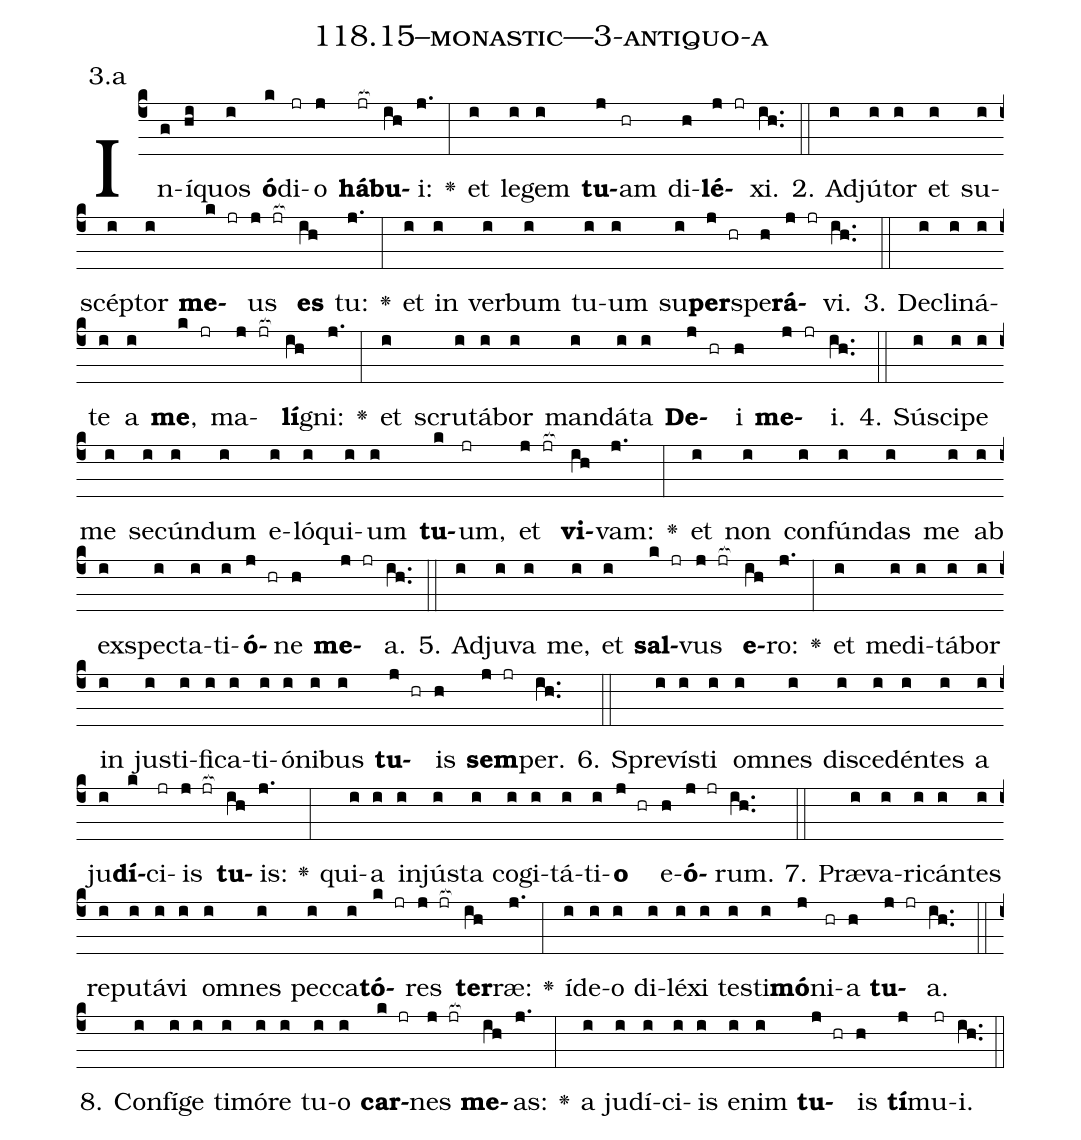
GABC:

name: 118.15--monastic---3-antiquo-a;
annotation: 3.a;
%%
(c4)In(g)í(hi)quos(i) <b>ó</b>(k)di(jr)o(j) <b>há</b>(jr[ocb:1{])<b>bu</b>(ih[ocb:0}])i:(j.) <v>\greheightstar</v>(:) et(i) le(i)gem(i) <b>tu</b>(j)am(hr) di(h)<b>lé</b>(j jr)xi.(ih..) (::)
2. Ad(i)jú(i)tor(i) et(i) su(i)scép(i)tor(i) <b>me</b>(k jr)us(j jr[ocb:1{]) <b>es</b>(ih[ocb:0}]) tu:(j.) <v>\greheightstar</v>(:) et(i) in(i) ver(i)bum(i) tu(i)um(i) su(i)<b>per</b>(j hr)spe(h)<b>rá</b>(j jr)vi.(ih..) (::)
3. De(i)cli(i)ná(i)te(i) a(i) <b>me</b>,(k jr) ma(j jr[ocb:1{])<b>lí</b>(ih[ocb:0}])gni:(j.) <v>\greheightstar</v>(:) et(i) scru(i)tá(i)bor(i) man(i)dá(i)ta(i) <b>De</b>(j hr)i(h) <b>me</b>(j jr)i.(ih..) (::)
4. Sú(i)sci(i)pe(i) me(i) se(i)cún(i)dum(i) e(i)ló(i)qui(i)um(i) <b>tu</b>(k)um,(jr) et(j jr[ocb:1{]) <b>vi</b>(ih[ocb:0}])vam:(j.) <v>\greheightstar</v>(:) et(i) non(i) con(i)fún(i)das(i) me(i) ab(i) ex(i)spec(i)ta(i)ti(i)<b>ó</b>(j hr)ne(h) <b>me</b>(j jr)a.(ih..) (::)
5. Ad(i)ju(i)va(i) me,(i) et(i) <b>sal</b>(k jr)vus(j jr[ocb:1{]) <b>e</b>(ih[ocb:0}])ro:(j.) <v>\greheightstar</v>(:) et(i) me(i)di(i)tá(i)bor(i) in(i) jus(i)ti(i)fi(i)ca(i)ti(i)ó(i)ni(i)bus(i) <b>tu</b>(j hr)is(h) <b>sem</b>(j jr)per.(ih..) (::)
6. Spre(i)vís(i)ti(i) om(i)nes(i) di(i)sce(i)dén(i)tes(i) a(i) ju(i)<b>dí</b>(k)ci(jr)is(j jr[ocb:1{]) <b>tu</b>(ih[ocb:0}])is:(j.) <v>\greheightstar</v>(:) qui(i)a(i) in(i)jús(i)ta(i) co(i)gi(i)tá(i)ti(i)<b>o</b>(j hr) e(h)<b>ó</b>(j jr)rum.(ih..) (::)
7. Præ(i)va(i)ri(i)cán(i)tes(i) re(i)pu(i)tá(i)vi(i) om(i)nes(i) pec(i)ca(i)<b>tó</b>(k jr)res(j jr[ocb:1{]) <b>ter</b>(ih[ocb:0}])ræ:(j.) <v>\greheightstar</v>(:) íd(i)e(i)o(i) di(i)lé(i)xi(i) tes(i)ti(i)<b>mó</b>(j)ni(hr)a(h) <b>tu</b>(j jr)a.(ih..) (::)
8. Con(i)fí(i)ge(i) ti(i)mó(i)re(i) tu(i)o(i) <b>car</b>(k jr)nes(j jr[ocb:1{]) <b>me</b>(ih[ocb:0}])as:(j.) <v>\greheightstar</v>(:) a(i) ju(i)dí(i)ci(i)is(i) e(i)nim(i) <b>tu</b>(j hr)is(h) <b>tí</b>(j)mu(jr)i.(ih..) (::)
